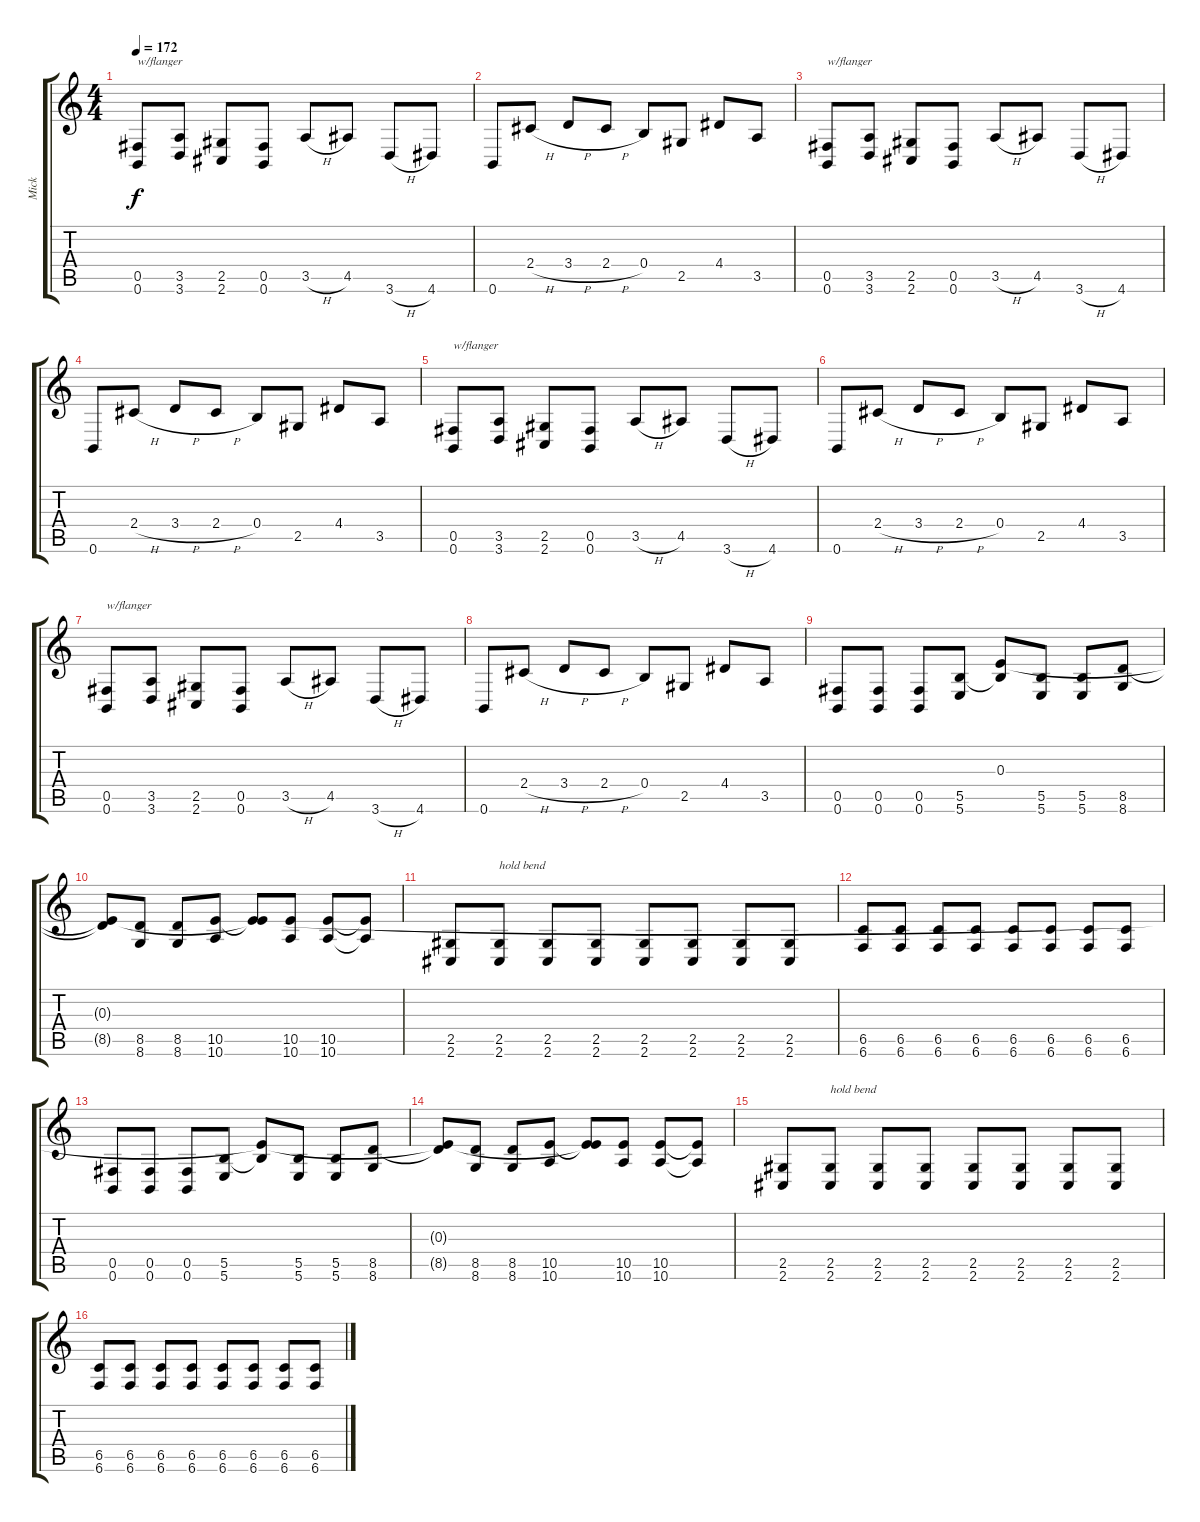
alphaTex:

\track ("Mick" "Mick") {instrument distortionguitar}
\staff {score tabs}
\tuning (Db4 Ab3 E3 B2 Gb2 B1) {hide}
\ts (4 4)
\tempo 172
\clef g2
\ks c
(0.5 0.6).8{txt "w/flanger" dy f} (3.5 3.6).8 (2.5 2.6).8 (0.5 0.6).8 3.5{h}.8 4.5.8 3.6{h}.8 4.6.8 |
0.6.8 2.4{h}.8 3.4{h}.8 2.4{h}.8 0.4.8 2.5.8 4.4.8 3.5.8 |
(0.5 0.6).8{txt "w/flanger"} (3.5 3.6).8 (2.5 2.6).8 (0.5 0.6).8 3.5{h}.8 4.5.8 3.6{h}.8 4.6.8 |
0.6.8 2.4{h}.8 3.4{h}.8 2.4{h}.8 0.4.8 2.5.8 4.4.8 3.5.8 |
(0.5 0.6).8{txt "w/flanger"} (3.5 3.6).8 (2.5 2.6).8 (0.5 0.6).8 3.5{h}.8 4.5.8 3.6{h}.8 4.6.8 |
0.6.8 2.4{h}.8 3.4{h}.8 2.4{h}.8 0.4.8 2.5.8 4.4.8 3.5.8 |
(0.5 0.6).8{txt "w/flanger"} (3.5 3.6).8 (2.5 2.6).8 (0.5 0.6).8 3.5{h}.8 4.5.8 3.6{h}.8 4.6.8 |
0.6.8 2.4{h}.8 3.4{h}.8 2.4{h}.8 0.4.8 2.5.8 4.4.8 3.5.8 |
(0.5 0.6).8 (0.5 0.6).8 (0.5 0.6).8 (5.5 5.6).8 (0.3 5.5{t}).8 (5.5 5.6).8 (5.5 5.6).8 (8.5 8.6).8 |
(0.3{t} 8.5{t}).8 (8.5 8.6).8 (8.5 8.6).8 (10.5 10.6).8 (0.3{t} 10.5{t}).8 (10.5 10.6).8 (10.5 10.6).8 (10.5{t} 10.6{t}).8 |
(2.5 2.6).8 (2.5 2.6).8{txt "hold bend"} (2.5 2.6).8 (2.5 2.6).8 (2.5 2.6).8 (2.5 2.6).8 (2.5 2.6).8 (2.5 2.6).8 |
(6.5 6.6).8 (6.5 6.6).8 (6.5 6.6).8 (6.5 6.6).8 (6.5 6.6).8 (6.5 6.6).8 (6.5 6.6).8 (6.5 6.6).8 |
(0.5 0.6).8 (0.5 0.6).8 (0.5 0.6).8 (5.5 5.6).8 (0.3{t} 5.5{t}).8 (5.5 5.6).8 (5.5 5.6).8 (8.5 8.6).8 |
(0.3{t} 8.5{t}).8 (8.5 8.6).8 (8.5 8.6).8 (10.5 10.6).8 (0.3{t} 10.5{t}).8 (10.5 10.6).8 (10.5 10.6).8 (10.5{t} 10.6{t}).8 |
(2.5 2.6).8 (2.5 2.6).8{txt "hold bend"} (2.5 2.6).8 (2.5 2.6).8 (2.5 2.6).8 (2.5 2.6).8 (2.5 2.6).8 (2.5 2.6).8 |
(6.5 6.6).8 (6.5 6.6).8 (6.5 6.6).8 (6.5 6.6).8 (6.5 6.6).8 (6.5 6.6).8 (6.5 6.6).8 (6.5 6.6).8
